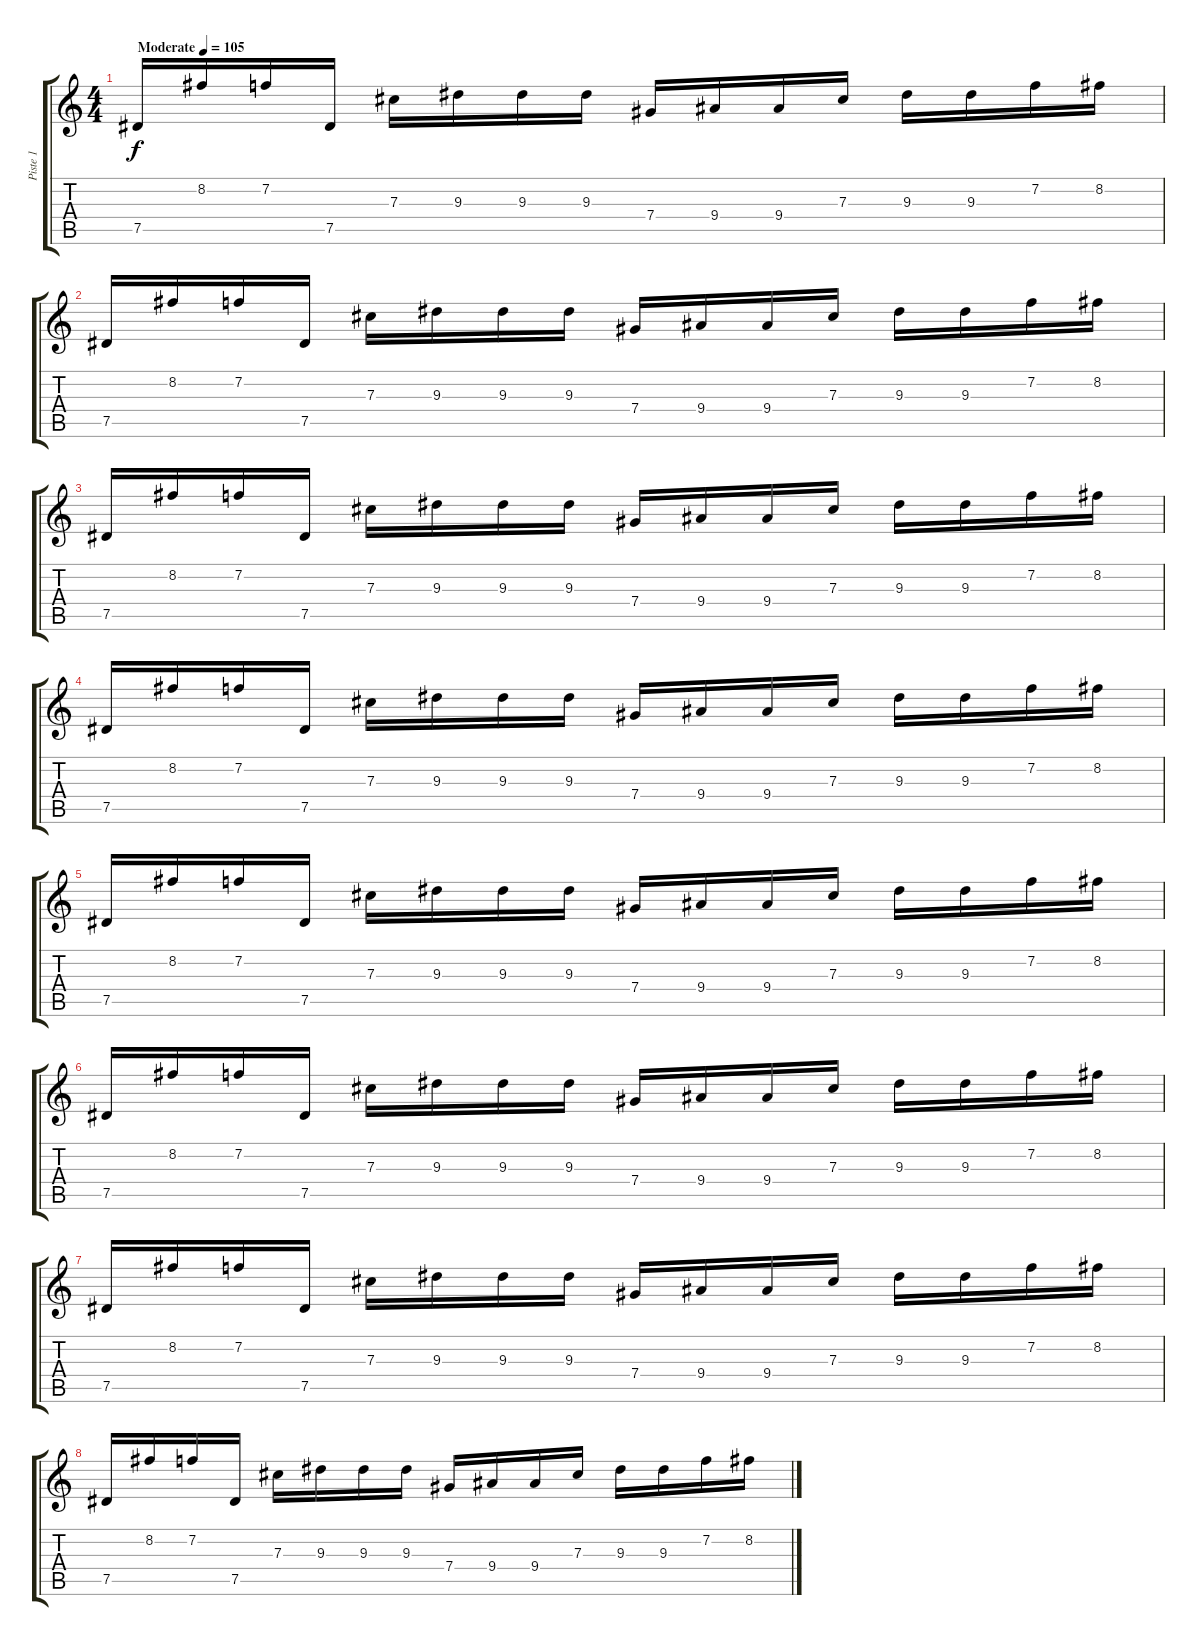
\track ("Piste 1" "Piste 1") {instrument overdrivenguitar}
\staff {score tabs}
\tuning (Eb4 Bb3 Gb3 Db3 Ab2 Db2) {hide}
\ts (4 4)
\tempo (105 "Moderate")
\clef g2
\ks c
7.5.16{dy f instrument overdrivenguitar} 8.2.16 7.2.16 7.5.16 7.3.16 9.3.16 9.3.16 9.3.16 7.4.16 9.4.16 9.4.16 7.3.16 9.3.16 9.3.16 7.2.16 8.2.16 |
7.5.16 8.2.16 7.2.16 7.5.16 7.3.16 9.3.16 9.3.16 9.3.16 7.4.16 9.4.16 9.4.16 7.3.16 9.3.16 9.3.16 7.2.16 8.2.16 |
7.5.16 8.2.16 7.2.16 7.5.16 7.3.16 9.3.16 9.3.16 9.3.16 7.4.16 9.4.16 9.4.16 7.3.16 9.3.16 9.3.16 7.2.16 8.2.16 |
7.5.16 8.2.16 7.2.16 7.5.16 7.3.16 9.3.16 9.3.16 9.3.16 7.4.16 9.4.16 9.4.16 7.3.16 9.3.16 9.3.16 7.2.16 8.2.16 |
7.5.16 8.2.16 7.2.16 7.5.16 7.3.16 9.3.16 9.3.16 9.3.16 7.4.16 9.4.16 9.4.16 7.3.16 9.3.16 9.3.16 7.2.16 8.2.16 |
7.5.16 8.2.16 7.2.16 7.5.16 7.3.16 9.3.16 9.3.16 9.3.16 7.4.16 9.4.16 9.4.16 7.3.16 9.3.16 9.3.16 7.2.16 8.2.16 |
7.5.16 8.2.16 7.2.16 7.5.16 7.3.16 9.3.16 9.3.16 9.3.16 7.4.16 9.4.16 9.4.16 7.3.16 9.3.16 9.3.16 7.2.16 8.2.16 |
7.5.16 8.2.16 7.2.16 7.5.16 7.3.16 9.3.16 9.3.16 9.3.16 7.4.16 9.4.16 9.4.16 7.3.16 9.3.16 9.3.16 7.2.16 8.2.16
